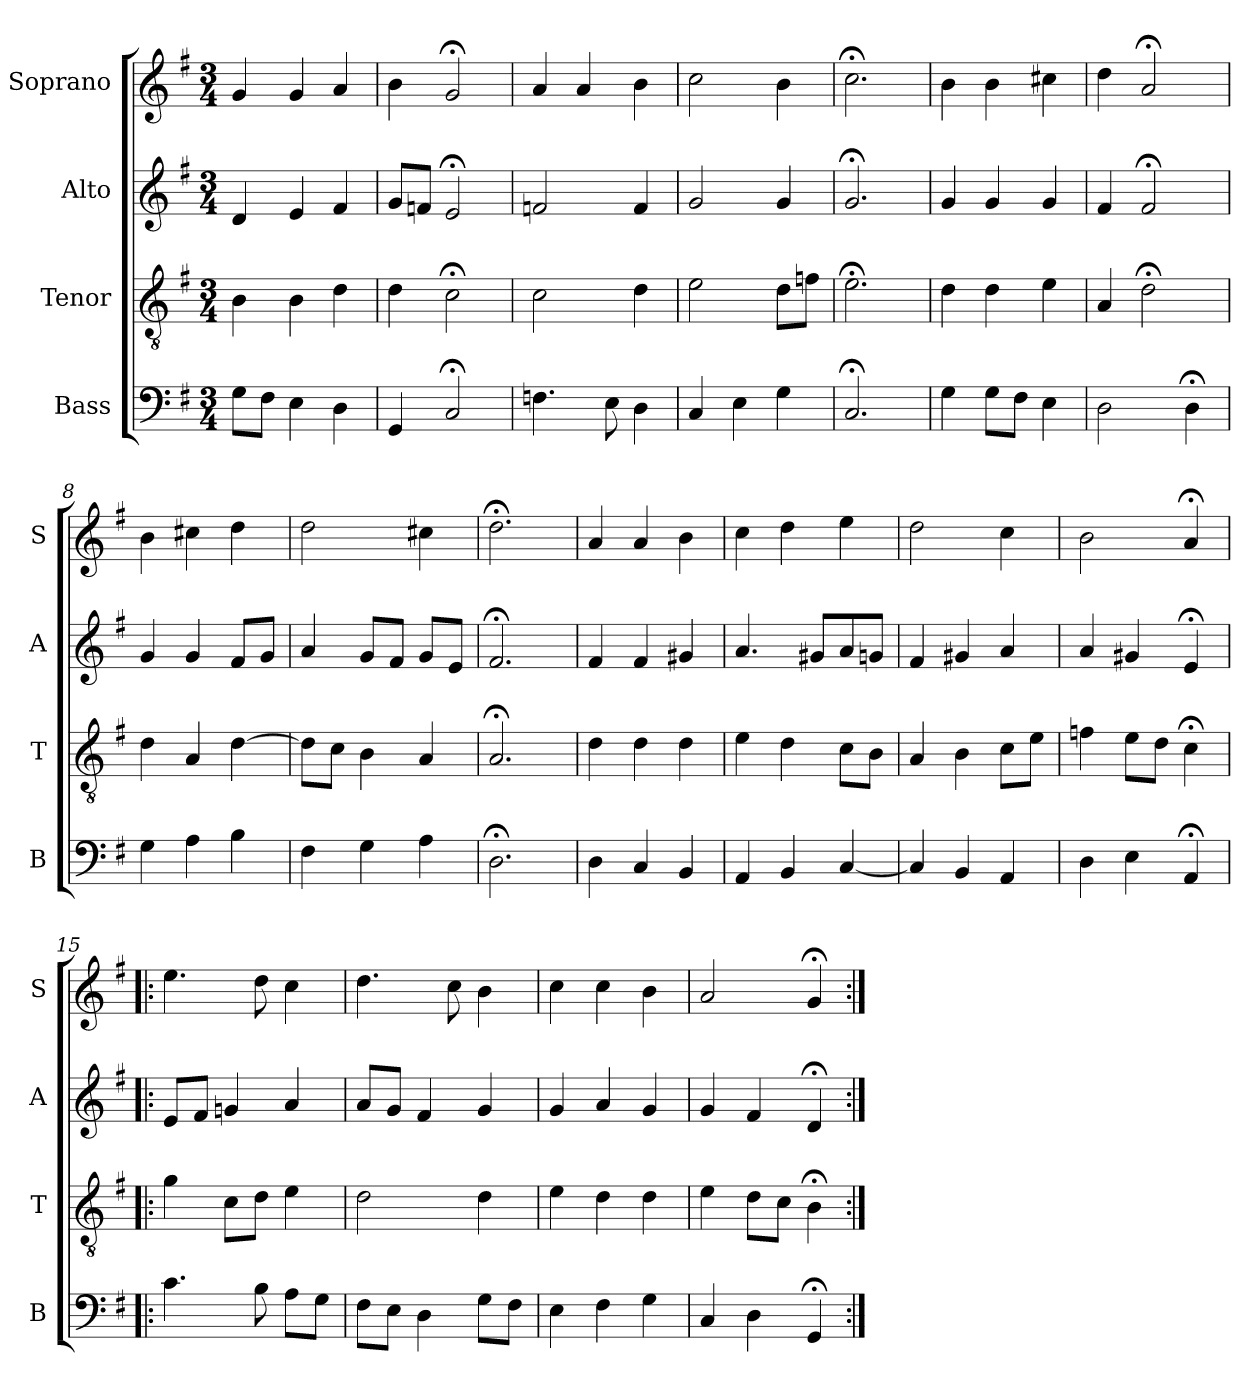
**kern	**kern	**kern	**kern
*part4	*part3	*part2	*part1
*staff4	*staff3	*staff2	*staff1
*I"Bass	*I"Tenor	*I"Alto	*I"Soprano
*I'B	*I'T	*I'A	*I'S
*clefF4	*clefGv2	*clefG2	*clefG2
*k[f#]	*k[f#]	*k[f#]	*k[f#]
*G:	*G:	*G:	*G:
*M3/4	*M3/4	*M3/4	*M3/4
*MM100	*MM100	*MM100	*MM100
=1	=1	=1	=1
8GL	4B	4d	4g
8F#J	.	.	.
4E	4B	4e	4g
4D	4d	4f#	4a
=2	=2	=2	=2
4GG	4d	8gL	4b
.	.	8fnJ	.
2C;<	2c;<	2e;<	2g;<
=3	=3	=3	=3
4.Fn	2c	2fn	4a
.	.	.	4a
8E	.	.	.
4D	4d	4f	4b
=4	=4	=4	=4
4C	2e	2g	2cc
4E	.	.	.
4G	8dL	4g	4b
.	8fnJ	.	.
=5	=5	=5	=5
2.C;<	2.e;<	2.g;<	2.cc;<
=6	=6	=6	=6
4G	4d	4g	4b
8GL	4d	4g	4b
8F#J	.	.	.
4E	4e	4g	4cc#X
=7	=7	=7	=7
2D	4A	4f#	4dd
.	2d;<	2f#;<	2a;<
4D;<	.	.	.
=8	=8	=8	=8
4G	4d	4g	4b
4A	4A	4g	4cc#X
4B	[4d	8f#L	4dd
.	.	8gJ	.
=9	=9	=9	=9
4F#	8dL]	4a	2dd
.	8cJ	.	.
4G	4B	8gL	.
.	.	8f#J	.
4A	4A	8gL	4cc#X
.	.	8eJ	.
=10	=10	=10	=10
2.D;<	2.A;<	2.f#;<	2.dd;<
=11	=11	=11	=11
4D	4d	4f#	4a
4C	4d	4f#	4a
4BB	4d	4g#X	4b
=12	=12	=12	=12
4AA	4e	4.a	4cc
4BB	4d	.	4dd
.	.	8g#XL	.
[4C	8cL	8a	4ee
.	8BJ	8gnJ	.
=13	=13	=13	=13
4C]	4A	4f#	2dd
4BB	4B	4g#X	.
4AA	8cL	4a	4cc
.	8eJ	.	.
=14	=14	=14	=14
4D	4fn	4a	2b
4E	8eL	4g#X	.
.	8dJ	.	.
4AA;<	4c;<	4e;<	4a;<
=15!|:	=15!|:	=15!|:	=15!|:
4.c	4g	8eL	4.ee
.	.	8f#J	.
.	8cL	4gn	.
8B	8dJ	.	8dd
8AL	4e	4a	4cc
8GJ	.	.	.
=16	=16	=16	=16
8F#L	2d	8aL	4.dd
8EJ	.	8gJ	.
4D	.	4f#	.
.	.	.	8cc
8GL	4d	4g	4b
8F#J	.	.	.
=17	=17	=17	=17
4E	4e	4g	4cc
4F#i	4di	4ai	4cci
4G	4d	4g	4b
=18	=18	=18	=18
4C	4e	4g	2a
4D	8dL	4f#	.
.	8cJ	.	.
4GG;<	4B;<	4d;<	4g;<
=:|!	=:|!	=:|!	=:|!
*-	*-	*-	*-
